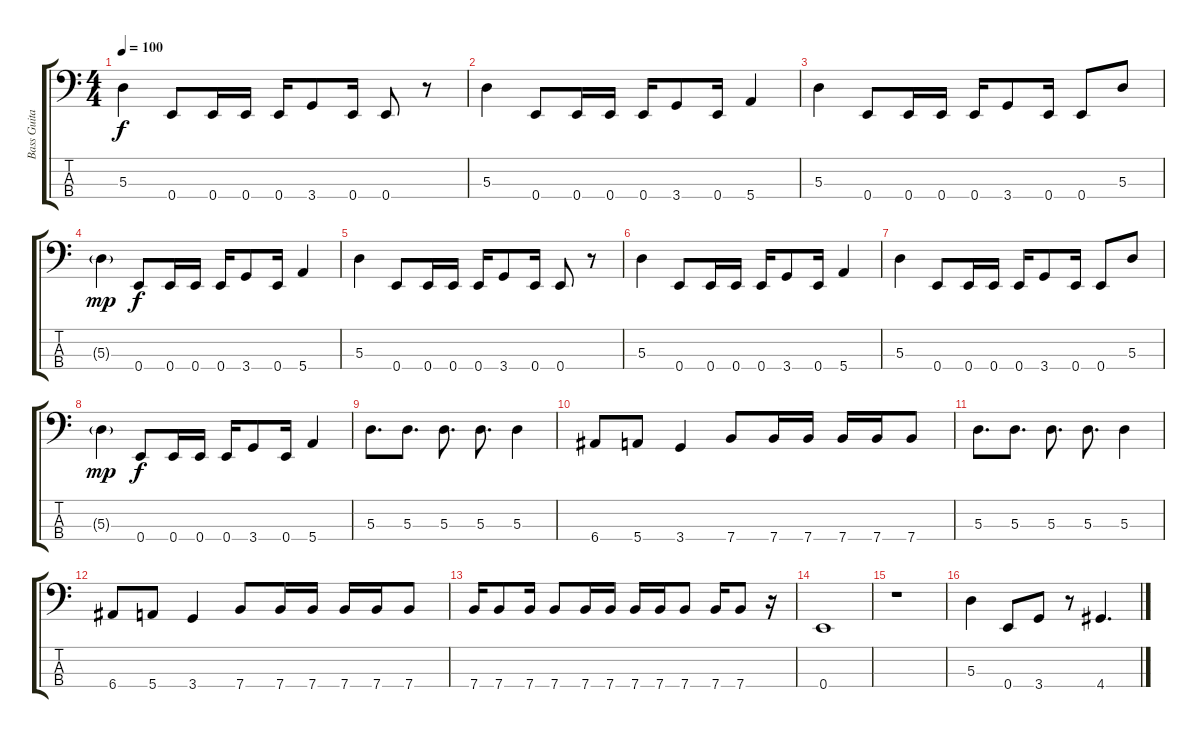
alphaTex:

\track ("Bass Guitar" "Bass Guita") {instrument electricbasspick}
\staff {score tabs}
\tuning (G2 D2 A1 E1) {hide}
\ts (4 4)
\tempo 100
\clef f4
\ks c
5.3.4{dy f instrument electricbasspick} 0.4.8 0.4.16 0.4.16 0.4.16 3.4.8 0.4.16 0.4.8 r.8 |
5.3.4 0.4.8 0.4.16 0.4.16 0.4.16 3.4.8 0.4.16 5.4.4 |
5.3.4 0.4.8 0.4.16 0.4.16 0.4.16 3.4.8 0.4.16 0.4.8 5.3.8 |
5.3{g}.4{dy mp} 0.4.8{dy f} 0.4.16 0.4.16 0.4.16 3.4.8 0.4.16 5.4.4 |
5.3.4 0.4.8 0.4.16 0.4.16 0.4.16 3.4.8 0.4.16 0.4.8 r.8 |
5.3.4 0.4.8 0.4.16 0.4.16 0.4.16 3.4.8 0.4.16 5.4.4 |
5.3.4 0.4.8 0.4.16 0.4.16 0.4.16 3.4.8 0.4.16 0.4.8 5.3.8 |
5.3{g}.4{dy mp} 0.4.8{dy f} 0.4.16 0.4.16 0.4.16 3.4.8 0.4.16 5.4.4 |
5.3.8{d} 5.3.8{d} 5.3.8{d} 5.3.8{d} 5.3.4 |
6.4.8 5.4.8 3.4.4 7.4.8 7.4.16 7.4.16 7.4.16 7.4.16 7.4.8 |
5.3.8{d} 5.3.8{d} 5.3.8{d} 5.3.8{d} 5.3.4 |
6.4.8 5.4.8 3.4.4 7.4.8 7.4.16 7.4.16 7.4.16 7.4.16 7.4.8 |
7.4.16 7.4.8 7.4.16 7.4.8 7.4.16 7.4.16 7.4.16 7.4.16 7.4.8 7.4.16 7.4.8 r.16 |
0.4.1 |
r.1 |
5.3.4 0.4.8 3.4.8 r.8 4.4.4{d}
